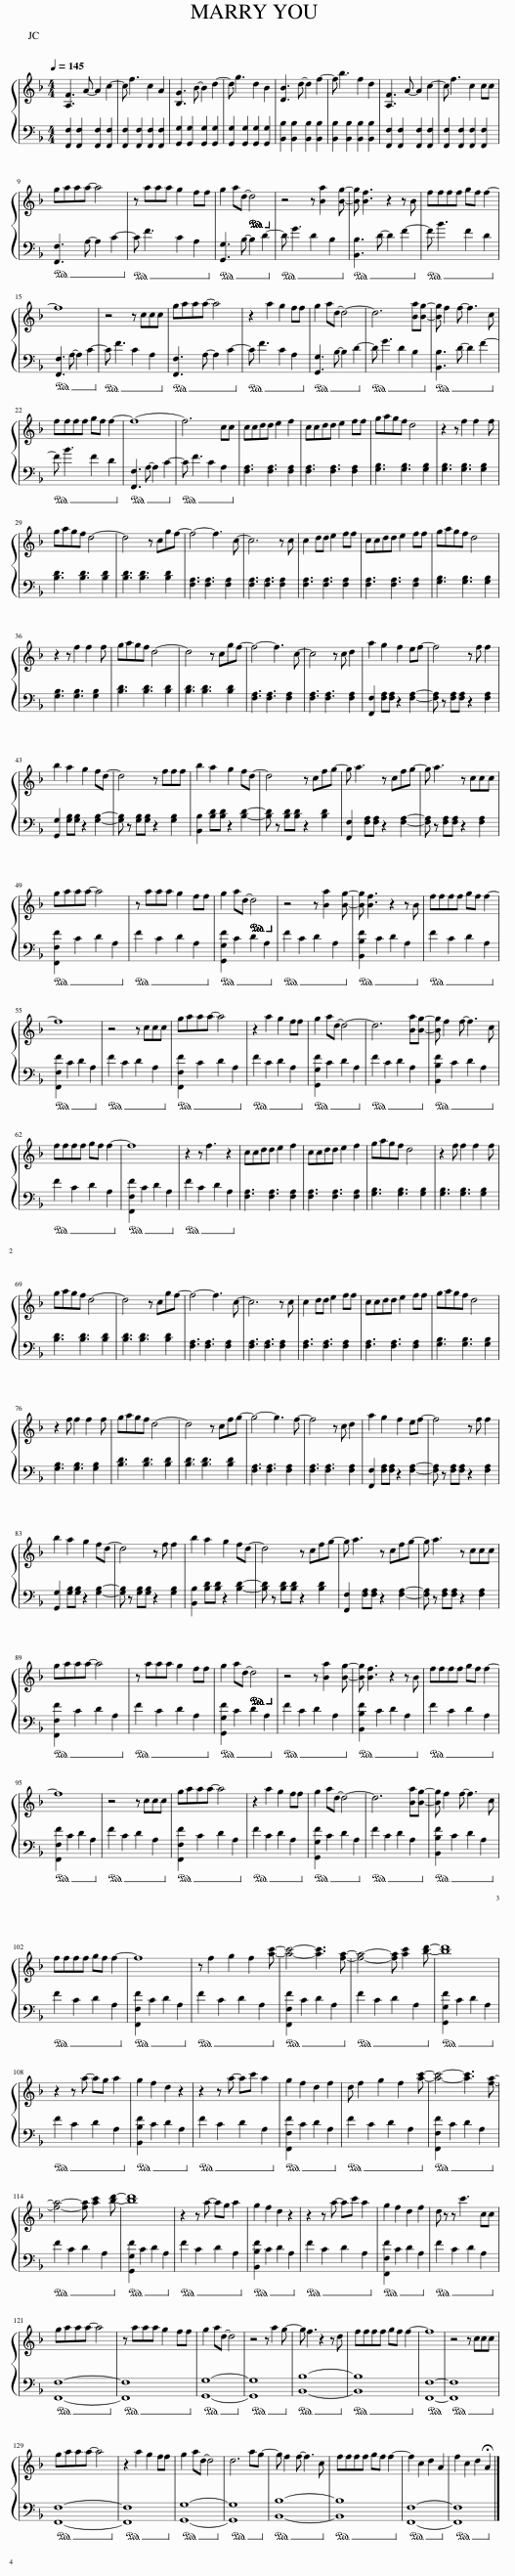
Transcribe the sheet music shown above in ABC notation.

X:1
%%score { 1 | 2 }
L:1/8
Q:1/4=145
M:4/4
I:linebreak $
K:F
V:1 treble
V:2 bass
V:1
 [A,F]3 A- A2 c2- | c f3 c2 A2 | [B,G]3 B- B2 d2- | d g3 d2 B2 | [DB]3 d- d2 f2- | %5
 f b3 f2 d2 | [A,F]3 A- A2 c2- | c f3 c2 cc |$ gaaa- a4 | z aaa g2 ff | %10
 g2 ad- d4 | z4 z [Ba]2 [Bg]- | [Bg] [Bf]3 z2 z B | ffff gf f2- |$ f8 | %15
 z4 z ccc | gaaa- a4 | z2 a2 g2 ff | g2 ad- d4- | d6 [Ba][Bg]- | %20
 [Bg] f2 f- f3 c |$ ffff gf f2- | f8- | f6 cc | ccdd e2 f2 | %25
 ccdd e2 ff | gagf d4 | z2 z f2 f2 f |$ gagf d4- | d4 z cgf- | %30
 f4- f3 c- | c6 z c | c2 dd e2 ff | ccdd e2 ff | gagf d4 |$ %35
 z2 z f2 f2 f | gagf d4- | d4 z cgf- | f4- f3 c- | c4 z c d2 | %40
 a2 g2 f2 ef- | f4 z f f2 |$ b2 a2 g2 fd- | d4 z fff | b2 a2 g2 fd- | %45
 d4 z cfg- | g a3 z cfg- | g a3 z ccc |$ gaaa- a4 | z aaa g2 ff | %50
 g2 ad- d4 | z4 z [Ba]2 [Bg]- | [Bg] [Bf]3 z2 z B | ffff gf f2- |$ f8 | %55
 z4 z ccc | gaaa- a4 | z2 a2 g2 ff | g2 ad- d4- | d6 [Ba][Bg]- | %60
 [Bg] f2 f- f3 c |$ ffff gf f2- | f8 | z2 z f3 z2 | ccdd e2 f2 | %65
 ccdd e2 f2 | gagf d4 | z2 f f2 f2 f |$ gagf d4- | d4 z cgf- | %70
 f4- f3 c- | c6 z c | c2 dd e2 ff | ccdd e2 ff | gagf d4 |$ %75
 z2 f f2 f2 f | gagf d4- | d4 z cfg- | g4- g3 f- | f4 z c d2 | %80
 a2 g2 f2 ef- | f4 z f f2 |$ b2 a2 g2 fd- | d4 z f f2 | b2 a2 g2 fd- | %85
 d4 z cfg- | g a3 z cfg- | g a3 z ccc |$ gaaa- a4 | z aaa g2 ff | %90
 g2 ad- d4 | z4 z [Ba]2 [Bg]- | [Bg] [Bf]3 z2 z B | ffff gf f2- |$ f8 | %95
 z4 z ccc | gaaa- a4 | z2 a2 g2 ff | g2 ad- d4- | d6 [Ba][Bg]- | %100
 [Bg] f2 f- f3 c |$ ffff gf f2- | f8 | z f2 g2 f2 [ac']- | [ac']4- [ac']3 [fa]- | %105
 [fa]4- [fa] [ac']2 [bd']- | [bd']8 |$ z2 z a- ag a2 | g2 f2 d2 z2 | z2 z a- ac' a2 | %110
 g2 f2 d2 f2 | d f2 g2 f2 [ac']- | [ac']4- [ac']3 [fa]- |$ [fa]4- [fa] [ac']2 [bd']- | [bd']8 | %115
 z2 z a- ag a2 | g2 f2 d2 z2 | z2 z a- ac' a2 | g2 f2 d2 f2 | d z z c'3 cc |$ %120
 gaaa- a4 | z aaa g2 ff | g2 ad- d4 | z4 z a2 g- | g f3 z2 z d | %125
 ffff gf f2- | f8 | z4 z ccc |$ gaaa- a4 | z2 a2 g2 ff | %130
 g2 ad- d4- | d6 ag- | g f2 f- f3 c | ffff gf f2- | f2 c2 d2 A2 | %135
 f2 c2 d2 !fermata!A2 |] %136
V:2
 [F,,F,]2 [F,,F,]2 [F,,F,]2 [F,,F,]2 | [F,,F,]2 [F,,F,]2 [F,,F,]2 [F,,F,]2 | [G,,G,]2 [G,,G,]2 [G,,G,]2 [G,,G,]2 | [G,,G,]2 [G,,G,]2 [G,,G,]2 [G,,G,]2 | [B,,B,]2 [B,,B,]2 [B,,B,]2 [B,,B,]2 | %5
 [B,,B,]2 [B,,B,]2 [B,,B,]2 [B,,B,]2 | [F,,F,]2 [F,,F,]2 [F,,F,]2 [F,,F,]2 | [F,,F,]2 [F,,F,]2 [F,,F,]2 [F,,F,]2 |$!ped! [F,,F,]3 A,- A,2 C2-!ped-up! |!ped! C F3 C2 A,2!ped-up! | %10
!ped! [G,,G,]3 B,-!ped! B,2 D2-!ped-up! |!ped! D G3 D2 B,2!ped-up! |!ped! [B,,B,]3 D- D2 F2-!ped-up! |!ped! F B3 F2 D2!ped-up! |$!ped! [F,,F,]3 A,- A,2 C2-!ped-up! | %15
!ped! C F3 C2 A,2!ped-up! |!ped! [F,,F,]3 A,- A,2 C2-!ped-up! |!ped! C F3 C2 A,2!ped-up! |!ped! [G,,G,]3 B,- B,2 D2-!ped-up! |!ped! D G3 D2 B,2!ped-up! | %20
!ped! [B,,B,]3 D- D2 F2-!ped-up! |$!ped! F B3 F2 D2!ped-up! |!ped! [F,,F,]3 A,- A,2 C2-!ped-up! |!ped! C F3 C2 A,2!ped-up! | [F,A,]3 [F,A,]3 [F,A,]2 | %25
 [F,A,]3 [F,A,]3 [F,A,]2 | [G,B,]3 [G,B,]3 [G,B,]2 | [G,B,]3 [G,B,]3 [G,B,]2 |$ [B,D]3 [B,D]3 [B,D]2 | [B,D]3 [B,D]3 [B,D]2 | %30
 [F,A,]3 [F,A,]3 [F,A,]2 | [F,A,]3 [F,A,]3 [F,A,]2 | [F,A,]3 [F,A,]3 [F,A,]2 | [F,A,]3 [F,A,]3 [F,A,]2 | [G,B,]3 [G,B,]3 [G,B,]2 |$ %35
 [G,B,]3 [G,B,]3 [G,B,]2 | [B,D]3 [B,D]3 [B,D]2 | [B,D]3 [B,D]3 [B,D]2 | [F,A,]3 [F,A,]3 [F,A,]2 | [F,A,]3 [F,A,]3 [F,A,]2 | %40
 [F,,F,]2 [F,A,][F,A,] z2 [F,A,]2- | [F,A,] z [F,A,][F,A,] z2 [F,A,]2 |$ [G,,G,]2 [G,B,][G,B,] z2 [G,B,]2- | [G,B,] z [G,B,][G,B,] z2 [G,B,]2 | [B,,B,]2 [B,D][B,D] z2 [B,D]2- | %45
 [B,D] z [B,D][B,D] z2 [B,D]2 | [F,,F,]2 [F,A,][F,A,] z2 [F,A,]2- | [F,A,] z [F,A,][F,A,] z2 [F,A,]2 |$!ped! [F,,F,F]2 C2 D2 A,2!ped-up! |!ped! F2 C2 D2 A,2!ped-up! | %50
!ped! [G,,G,F]2 C2!ped! D2 A,2!ped-up! |!ped! F2 C2 D2 A,2!ped-up! |!ped! [B,,B,F]2 C2 D2 A,2!ped-up! |!ped! F2 C2 D2 A,2!ped-up! |$!ped! [F,,F,F]2 C2 D2 A,2!ped-up! | %55
!ped! F2 C2 D2 A,2!ped-up! |!ped! [F,,F,F]2 C2 D2 A,2!ped-up! |!ped! F2 C2 D2 A,2!ped-up! |!ped! [G,,G,F]2 C2 D2 A,2!ped-up! |!ped! F2 C2 D2 A,2!ped-up! | %60
!ped! [B,,B,F]2 C2 D2 A,2!ped-up! |$!ped! F2 C2 D2 A,2!ped-up! |!ped! [F,,F,F]2 C2 D2 A,2!ped-up! |!ped! F2 C2 D2 A,2!ped-up! | [F,A,]3 [F,A,]3 [F,A,]2 | %65
 [F,A,]3 [F,A,]3 [F,A,]2 | [G,B,]3 [G,B,]3 [G,B,]2 | [G,B,]3 [G,B,]3 [G,B,]2 |$ [B,D]3 [B,D]3 [B,D]2 | [B,D]3 [B,D]3 [B,D]2 | %70
 [F,A,]3 [F,A,]3 [F,A,]2 | [F,A,]3 [F,A,]3 [F,A,]2 | [F,A,]3 [F,A,]3 [F,A,]2 | [F,A,]3 [F,A,]3 [F,A,]2 | [G,B,]3 [G,B,]3 [G,B,]2 |$ %75
 [G,B,]3 [G,B,]3 [G,B,]2 | [B,D]3 [B,D]3 [B,D]2 | [B,D]3 [B,D]3 [B,D]2 | [F,A,]3 [F,A,]3 [F,A,]2 | [F,A,]3 [F,A,]3 [F,A,]2 | %80
 [F,,F,]2 [F,A,][F,A,] z2 [F,A,]2- | [F,A,] z [F,A,][F,A,] z2 [F,A,]2 |$ [G,,G,]2 [G,B,][G,B,] z2 [G,B,]2- | [G,B,] z [G,B,][G,B,] z2 [G,B,]2 | [B,,B,]2 [B,D][B,D] z2 [B,D]2- | %85
 [B,D] z [B,D][B,D] z2 [B,D]2 | [F,,F,]2 [F,A,][F,A,] z2 [F,A,]2- | [F,A,] z [F,A,][F,A,] z2 [F,A,]2 |$!ped! [F,,F,F]2 C2 D2 A,2!ped-up! |!ped! F2 C2 D2 A,2!ped-up! | %90
!ped! [G,,G,F]2 C2!ped! D2 A,2!ped-up! |!ped! F2 C2 D2 A,2!ped-up! |!ped! [B,,B,F]2 C2 D2 A,2!ped-up! |!ped! F2 C2 D2 A,2!ped-up! |$!ped! [F,,F,F]2 C2 D2 A,2!ped-up! | %95
!ped! F2 C2 D2 A,2!ped-up! |!ped! [F,,F,F]2 C2 D2 A,2!ped-up! |!ped! F2 C2 D2 A,2!ped-up! |!ped! [G,,G,F]2 C2 D2 A,2!ped-up! |!ped! F2 C2 D2 A,2!ped-up! | %100
!ped! [B,,B,F]2 C2 D2 A,2!ped-up! |$!ped! F2 C2 D2 A,2!ped-up! |!ped! [F,,F,F]2 C2 D2 A,2!ped-up! |!ped! F2 C2 D2 A,2!ped-up! |!ped! [F,,F,F]2 C2 D2 A,2!ped-up! | %105
!ped! F2 C2 D2 A,2!ped-up! |!ped! [G,,G,F]2 C2 D2 A,2!ped-up! |$!ped! F2 C2 D2 A,2!ped-up! |!ped! [B,,B,F]2 C2 D2 A,2!ped-up! |!ped! F2 C2 D2 A,2!ped-up! | %110
!ped! [F,,F,F]2 C2 D2 A,2!ped-up! |!ped! F2 C2 D2 A,2!ped-up! |!ped! [F,,F,F]2 C2 D2 A,2!ped-up! |$!ped! F2 C2 D2 A,2!ped-up! |!ped! [G,,G,F]2 C2 D2 A,2!ped-up! | %115
!ped! F2 C2 D2 A,2!ped-up! |!ped! [B,,B,F]2 C2 D2 A,2!ped-up! |!ped! F2 C2 D2 A,2!ped-up! |!ped! [F,,F,F]2 C2 D2 A,2!ped-up! |!ped! F2 C2 D2 A,2!ped-up! |$ %120
!ped! [F,,F,]8-!ped-up! |!ped! [F,,F,]8!ped-up! |!ped! [G,,G,]8-!ped-up! |!ped! [G,,G,]8!ped-up! |!ped! [B,,B,]8-!ped-up! | %125
!ped! [B,,B,]8!ped-up! |!ped! [F,,F,]8-!ped-up! |!ped! [F,,F,]8!ped-up! |$!ped! [F,,F,]8-!ped-up! |!ped! [F,,F,]8!ped-up! | %130
!ped! [G,,G,]8-!ped-up! |!ped! [G,,G,]8!ped-up! |!ped! [B,,B,]8-!ped-up! |!ped! [B,,B,]8!ped-up! |!ped! [F,,F,]8-!ped-up! | %135
!ped! [F,,F,]8!ped-up! |] %136
